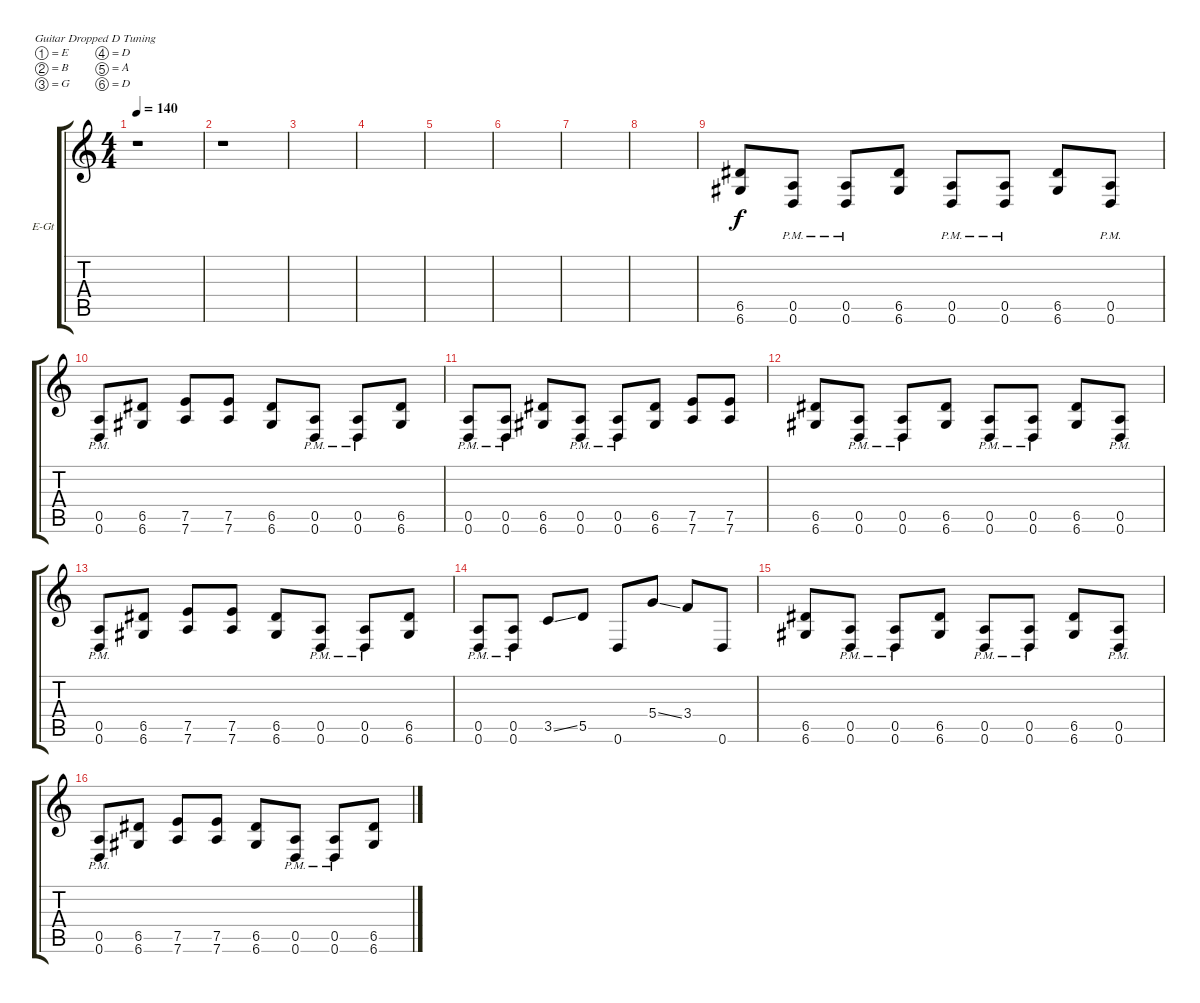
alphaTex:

\bracketExtendMode groupsimilarinstruments
\firstSystemTrackNameOrientation horizontal
\otherSystemsTrackNameOrientation horizontal
\track ("Overdriven-guitar (Richard)" "E-Gt") {instrument overdrivenguitar}
\staff {score tabs}
\tuning (E4 B3 G3 D3 A2 D2)
\ts (4 4)
\tempo 140
\clef g2
\ks c
r.1{dy f} |
r.1 |
|
|
|
|
|
|
(6.5 6.6).8 (0.5{pm} 0.6{pm}).8 (0.5{pm} 0.6{pm}).8 (6.5 6.6).8 (0.5{pm} 0.6{pm}).8 (0.5{pm} 0.6{pm}).8 (6.5 6.6).8 (0.5{pm} 0.6{pm}).8 |
(0.5{pm} 0.6{pm}).8 (6.5 6.6).8 (7.5 7.6).8 (7.5 7.6).8 (6.5 6.6).8 (0.5{pm} 0.6{pm}).8 (0.5{pm} 0.6{pm}).8 (6.5 6.6).8 |
(0.5{pm} 0.6{pm}).8 (0.5{pm} 0.6{pm}).8 (6.5 6.6).8 (0.5{pm} 0.6{pm}).8 (0.5{pm} 0.6{pm}).8 (6.5 6.6).8 (7.5 7.6).8 (7.5 7.6).8 |
(6.5 6.6).8 (0.5{pm} 0.6{pm}).8 (0.5{pm} 0.6{pm}).8 (6.5 6.6).8 (0.5{pm} 0.6{pm}).8 (0.5{pm} 0.6{pm}).8 (6.5 6.6).8 (0.5{pm} 0.6{pm}).8 |
(0.5{pm} 0.6{pm}).8 (6.5 6.6).8 (7.5 7.6).8 (7.5 7.6).8 (6.5 6.6).8 (0.5{pm} 0.6{pm}).8 (0.5{pm} 0.6{pm}).8 (6.5 6.6).8 |
(0.5{pm} 0.6{pm}).8 (0.5{pm} 0.6{pm}).8 3.5{ss}.8 5.5.8 0.6.8 5.4{ss}.8 3.4.8 0.6.8 |
(6.5 6.6).8 (0.5{pm} 0.6{pm}).8 (0.5{pm} 0.6{pm}).8 (6.5 6.6).8 (0.5{pm} 0.6{pm}).8 (0.5{pm} 0.6{pm}).8 (6.5 6.6).8 (0.5{pm} 0.6{pm}).8 |
(0.5{pm} 0.6{pm}).8 (6.5 6.6).8 (7.5 7.6).8 (7.5 7.6).8 (6.5 6.6).8 (0.5{pm} 0.6{pm}).8 (0.5{pm} 0.6{pm}).8 (6.5 6.6).8
